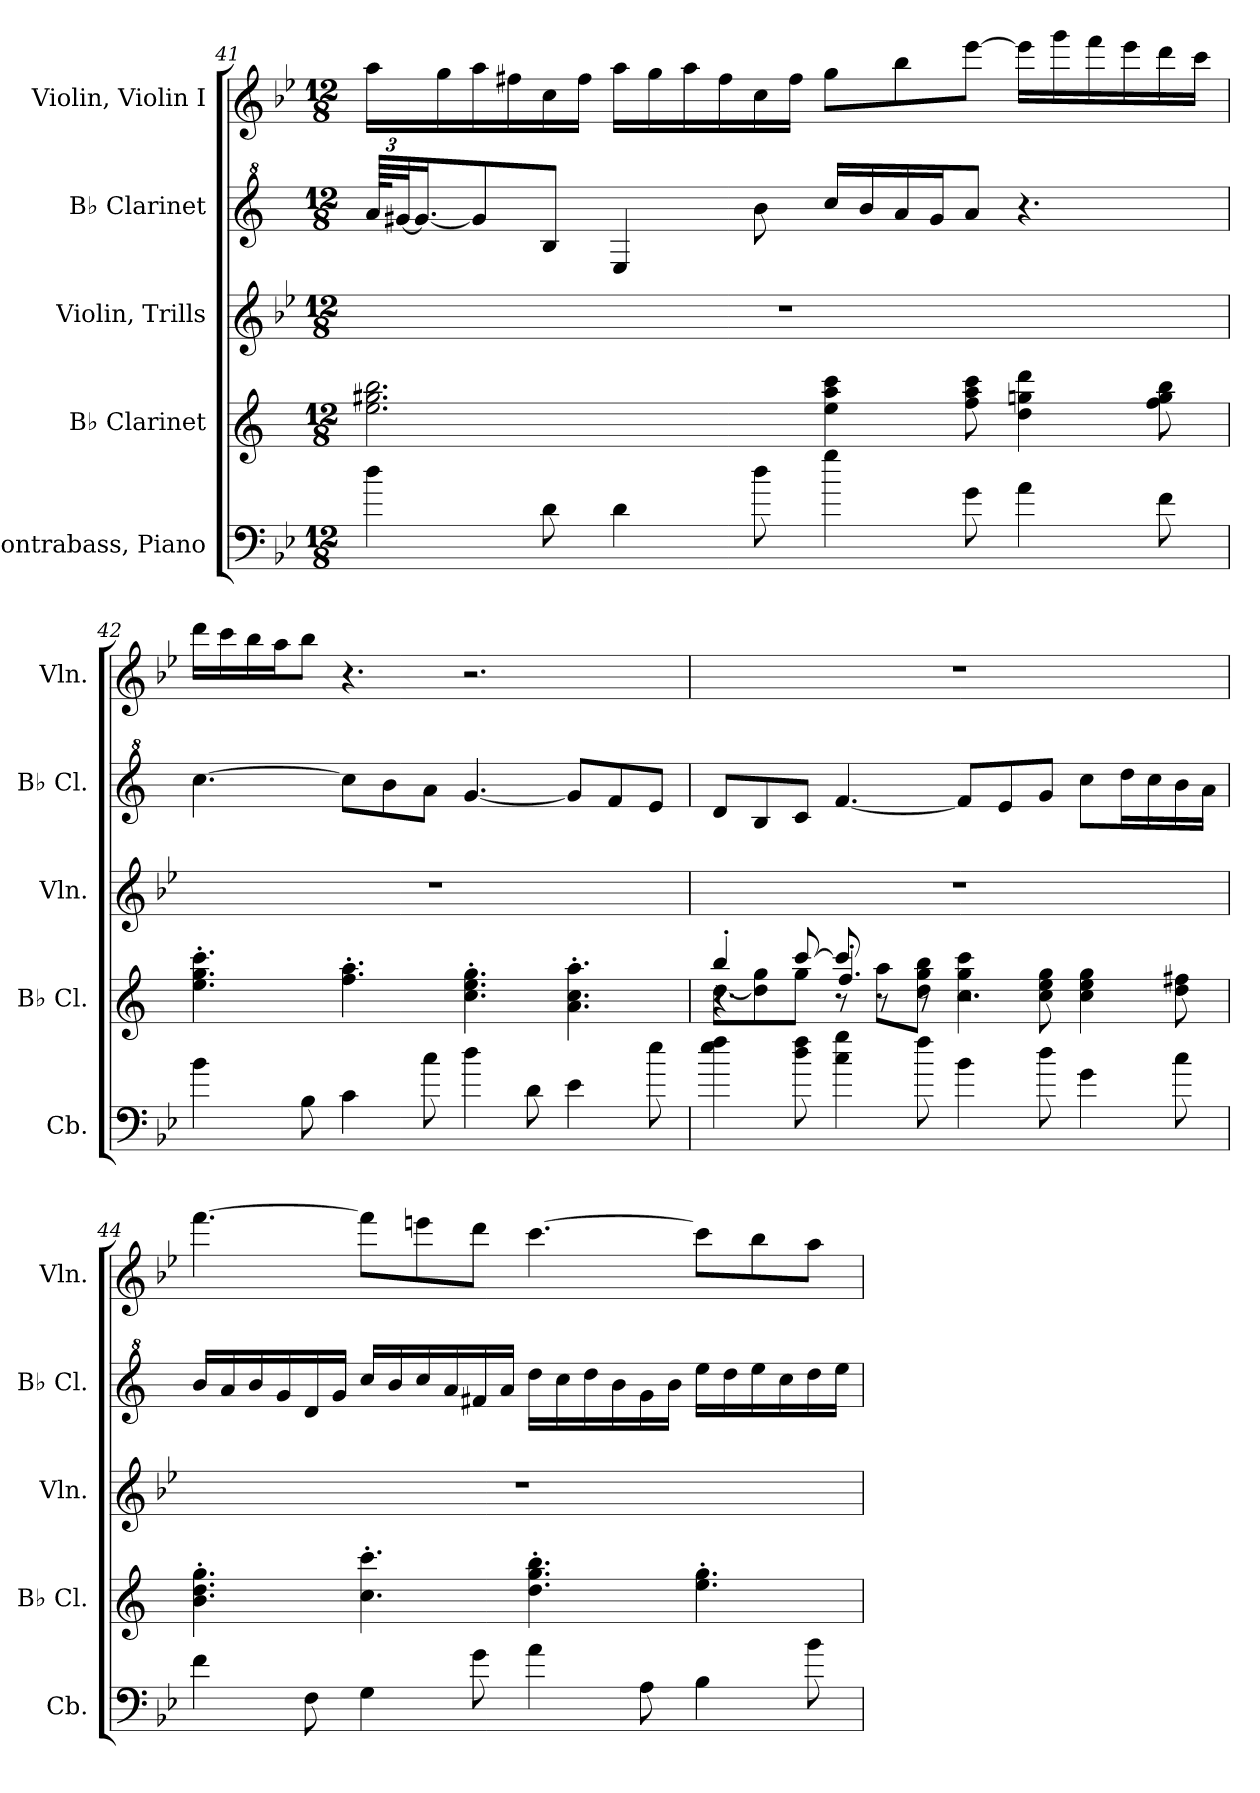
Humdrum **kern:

**kern	**kern	**kern	**kern	**kern
*part5	*part4	*part3	*part2	*part1
*staff5	*staff4	*staff3	*staff2	*staff1
*I"Contrabass, Piano	*I"B♭ Clarinet	*I"Violin, Trills	*I"B♭ Clarinet	*I"Violin, Violin I
*I'Cb.	*I'B♭ Cl.	*I'Vln.	*I'B♭ Cl.	*I'Vln.
*clefF4	*clefG2	*clefG2	*clefG^2	*clefG2
*ITrd7c12	*ITrd1c2	*	*ITrd1c2	*
*k[b-e-]	*k[b-e-]	*k[b-e-]	*k[b-e-]	*k[b-e-]
*M12/8	*M12/8	*M12/8	*M12/8	*M12/8
*	*	*	*Xbrackettup	*
=41	=41	=41	=41	=41
4d\	2.dd\ 2.ff#X\ 2.aa\	1.r	96gg/KLLL	16aa\LL
.	.	.	[48ff#X/J	.
.	.	.	16.ff#/J_	.
.	.	.	.	16gg\
.	.	.	8ff#/]	16aa\
.	.	.	.	16ff#X\
8D\	.	.	8a/J	16cc\
.	.	.	.	16ff#\JJ
4D\	.	.	4d/	16aa\LL
.	.	.	.	16gg\
.	.	.	.	16aa\
.	.	.	.	16ff#\
8d\	.	.	8aa\	16cc\
.	.	.	.	16ff#\JJ
4g\	4dd\ 4gg\ 4bb-\	.	16bb-/LL	8gg\L
.	.	.	16aa/	.
.	.	.	16gg/	8bb-\
.	.	.	16ff#/J	.
8G\	8ee-\ 8gg\ 8bb-\	.	8gg/J	[8eee-\J
4A\	4cc\ 4ffn\ 4ccc\	.	4.r	16eee-\LL]
.	.	.	.	16ggg\
.	.	.	.	16fff\
.	.	.	.	16eee-\
8F\	8ee-\ 8ff\ 8aa\	.	.	16ddd\
.	.	.	.	16ccc\JJ
=42	=42	=42	=42	=42
4B-\	4.dd\' 4.ff\' 4.bb-\'	1.r	[4.bb-\	16ddd\LL
.	.	.	.	16ccc\
.	.	.	.	16bb-\
.	.	.	.	16aa\J
8BB-\	.	.	.	8bb-\J
4C\	4.ee-\' 4.gg\'	.	8bb-\L]	4.r
.	.	.	8aa\	.
8c\	.	.	8gg\J	.
4d\	4.b-\' 4.dd\' 4.ff\'	.	[4.ff/	2.r
8D\	.	.	.	.
4E-\	4.g\' 4.b-\' 4.gg\'	.	8ff/L]	.
.	.	.	8ee-/	.
8e-\	.	.	8dd/J	.
!!LO:LB:g=z
=43	=43	=43	=43	=43
*	*^	*	*	*
*	*	*^	*	*	*
4e-\ 4f\	4aa'/	[8cc\L	4.r	1.r	8cc/L	1.r
.	.	8cc]\ 8ff\	.	.	8a/	.
8d\ 8f\	[8bb-/	8ff\J	.	.	8b-/J	.
4c\ 4g\	8bb-/]	8r	4.ee-'/	.	[4.ee-/	.
.	8r	8gg\L	.	.	.	.
8f\	8r	8cc\ 8ff\ 8aa\J	.	.	.	.
4B-\	2.r	4b-\ 4ff\ 4bb-\	2.r	.	8ee-/L]	.
.	.	.	.	.	8dd/	.
8d\	.	8b-\ 8dd\ 8ff\	.	.	8ff/J	.
4G\	.	4b-\ 4dd\ 4ff\	.	.	8bb-\L	.
.	.	.	.	.	16ccc\L	.
.	.	.	.	.	16bb-\	.
8c\	.	8cc\ 8een\	.	.	16aa\	.
.	.	.	.	.	16gg\JJ	.
*	*v	*v	*v	*	*	*
=44	=44	=44	=44	=44
4F\	4.a\' 4.cc\' 4.ff\'	1.r	16aa/LL	[4.fff\
.	.	.	16gg/	.
.	.	.	16aa/	.
.	.	.	16ff/	.
8FF\	.	.	16cc/	.
.	.	.	16ff/JJ	.
4GG\	4.b-\' 4.bb-\'	.	16bb-/LL	8fff\L]
.	.	.	16aa/	.
.	.	.	16bb-/	8eeen\
.	.	.	16gg/	.
8G\	.	.	16een/	8ddd\J
.	.	.	16gg/JJ	.
4A\	4.cc\' 4.ff\' 4.aa\'	.	16ccc\LL	[4.ccc\
.	.	.	16bb-\	.
.	.	.	16ccc\	.
.	.	.	16aa\	.
8AA\	.	.	16ff\	.
.	.	.	16aa\JJ	.
4BB-\	4.dd\' 4.ff\'	.	16ddd\LL	8ccc\L]
.	.	.	16ccc\	.
.	.	.	16ddd\	8bb-\
.	.	.	16bb-\	.
8B-\	.	.	16ccc\	8aa\J
.	.	.	16ddd\JJ	.
=	=	=	=	=
*-	*-	*-	*-	*-
